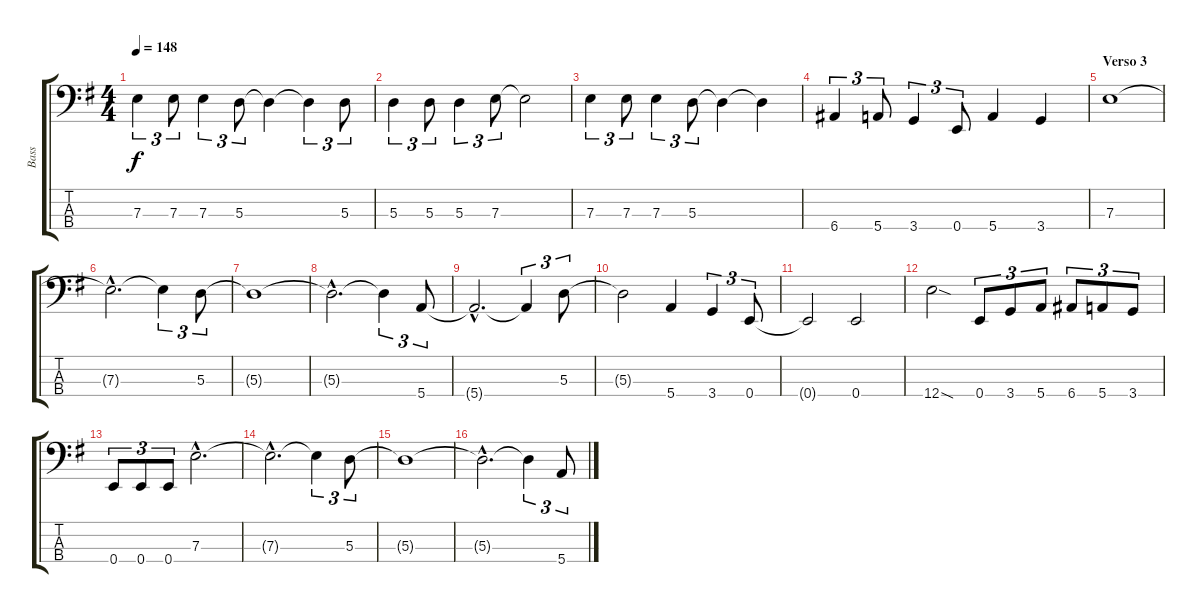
\track ("Bass" "Bass") {instrument electricbasspick}
\staff {score tabs}
\tuning (G2 D2 A1 E1) {hide}
\ts (4 4)
\tempo 148
\clef f4
\ks g
7.3.4{tu (3 2) dy f} 7.3.8{tu (3 2)} 7.3.4{tu (3 2)} 5.3.8{tu (3 2)} 5.3{t}.4 5.3{t}.4{tu (3 2)} 5.3.8{tu (3 2)} |
5.3.4{tu (3 2)} 5.3.8{tu (3 2)} 5.3.4{tu (3 2)} 7.3.8{tu (3 2)} 7.3{t}.2 |
7.3.4{tu (3 2)} 7.3.8{tu (3 2)} 7.3.4{tu (3 2)} 5.3.8{tu (3 2)} 5.3{t}.4 5.3{t}.4 |
6.4.4{tu (3 2)} 5.4.8{tu (3 2)} 3.4.4{tu (3 2)} 0.4.8{tu (3 2)} 5.4.4 3.4.4 |
\section ("" "Verso 3")
7.3.1 |
7.3{hac t}.2{d} 7.3{t}.4{tu (3 2)} 5.3.8{tu (3 2)} |
5.3{t}.1 |
5.3{hac t}.2{d} 5.3{t}.4{tu (3 2)} 5.4.8{tu (3 2)} |
5.4{hac t}.2{d} 5.4{t}.4{tu (3 2)} 5.3.8{tu (3 2)} |
5.3{t}.2 5.4.4 3.4.4{tu (3 2)} 0.4.8{tu (3 2)} |
0.4{t}.2 0.4.2 |
12.4{sod}.2 0.4.8{tu (3 2)} 3.4.8{tu (3 2)} 5.4.8{tu (3 2)} 6.4.8{tu (3 2)} 5.4.8{tu (3 2)} 3.4.8{tu (3 2)} |
0.4.8{tu (3 2)} 0.4.8{tu (3 2)} 0.4.8{tu (3 2)} 7.3{hac}.2{d} |
7.3{hac t}.2{d} 7.3{t}.4{tu (3 2)} 5.3.8{tu (3 2)} |
5.3{t}.1 |
5.3{hac t}.2{d} 5.3{t}.4{tu (3 2)} 5.4.8{tu (3 2)}
